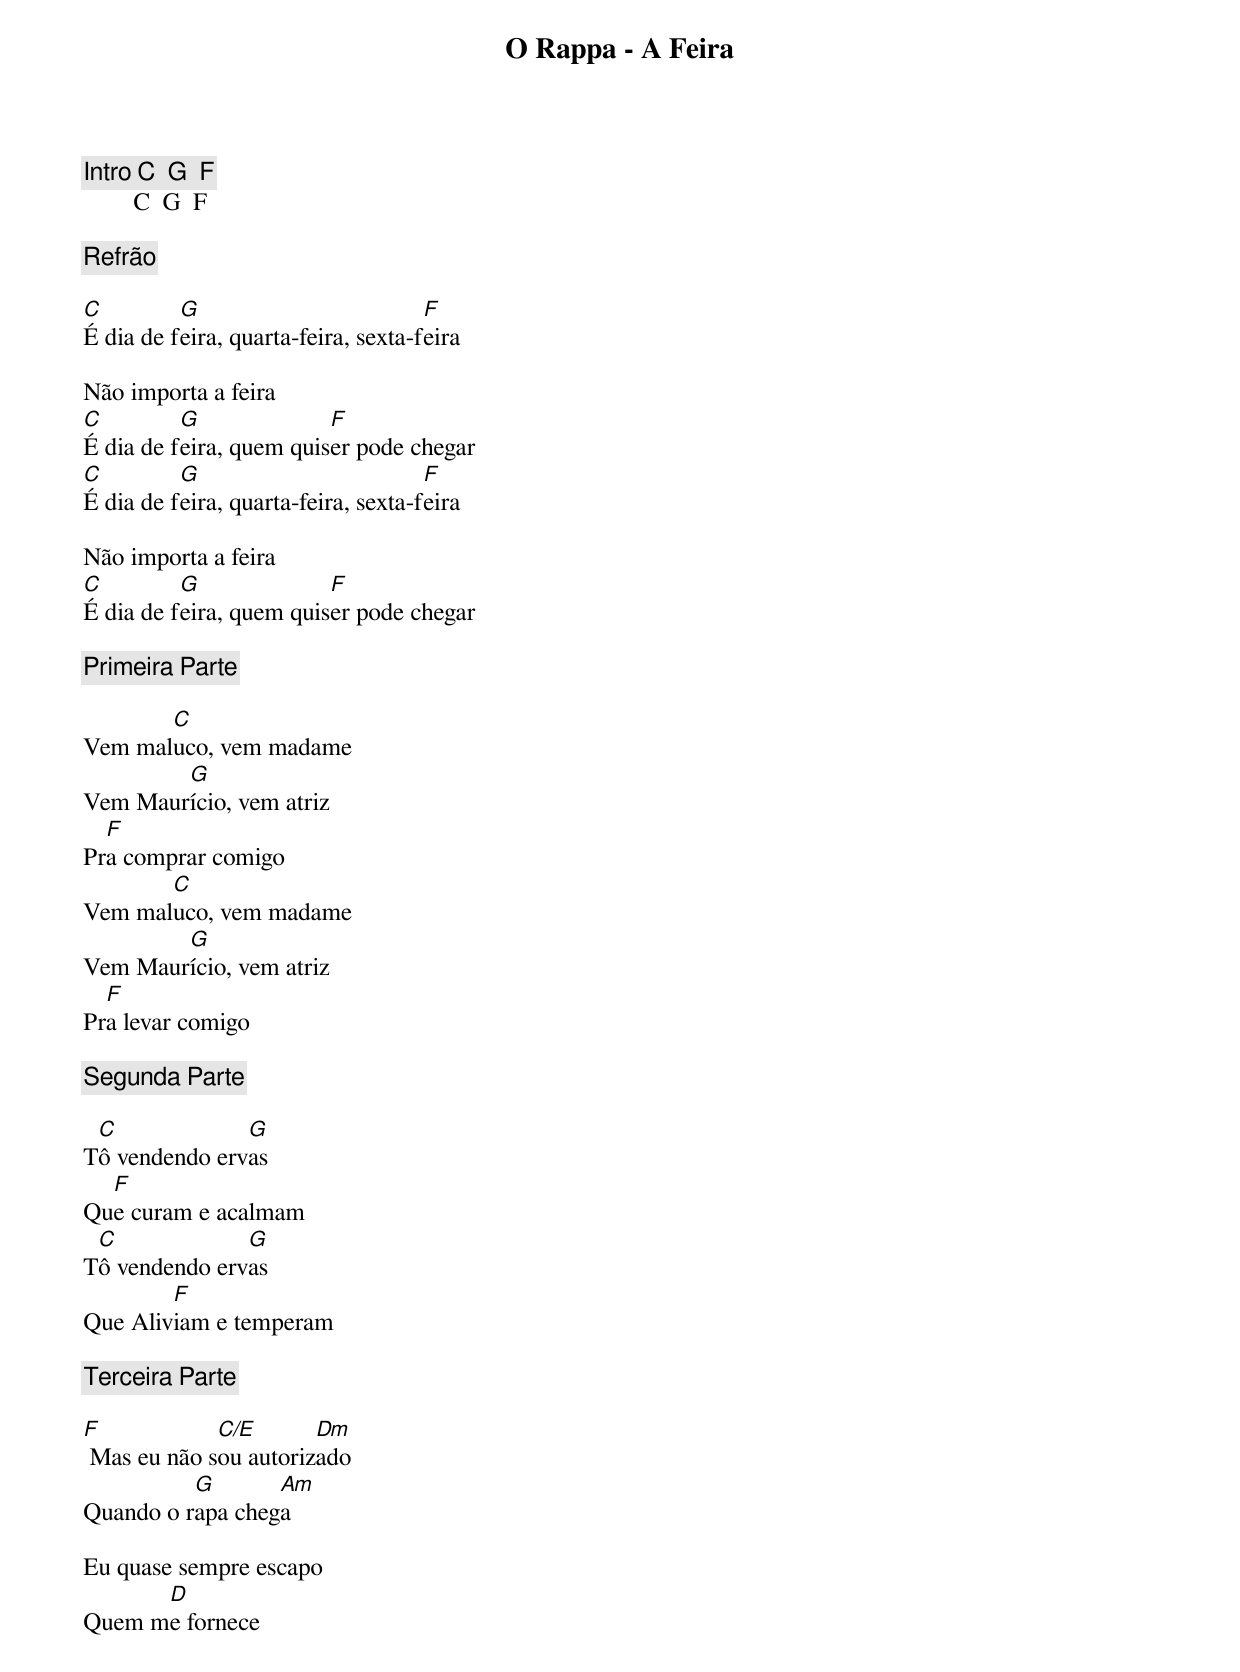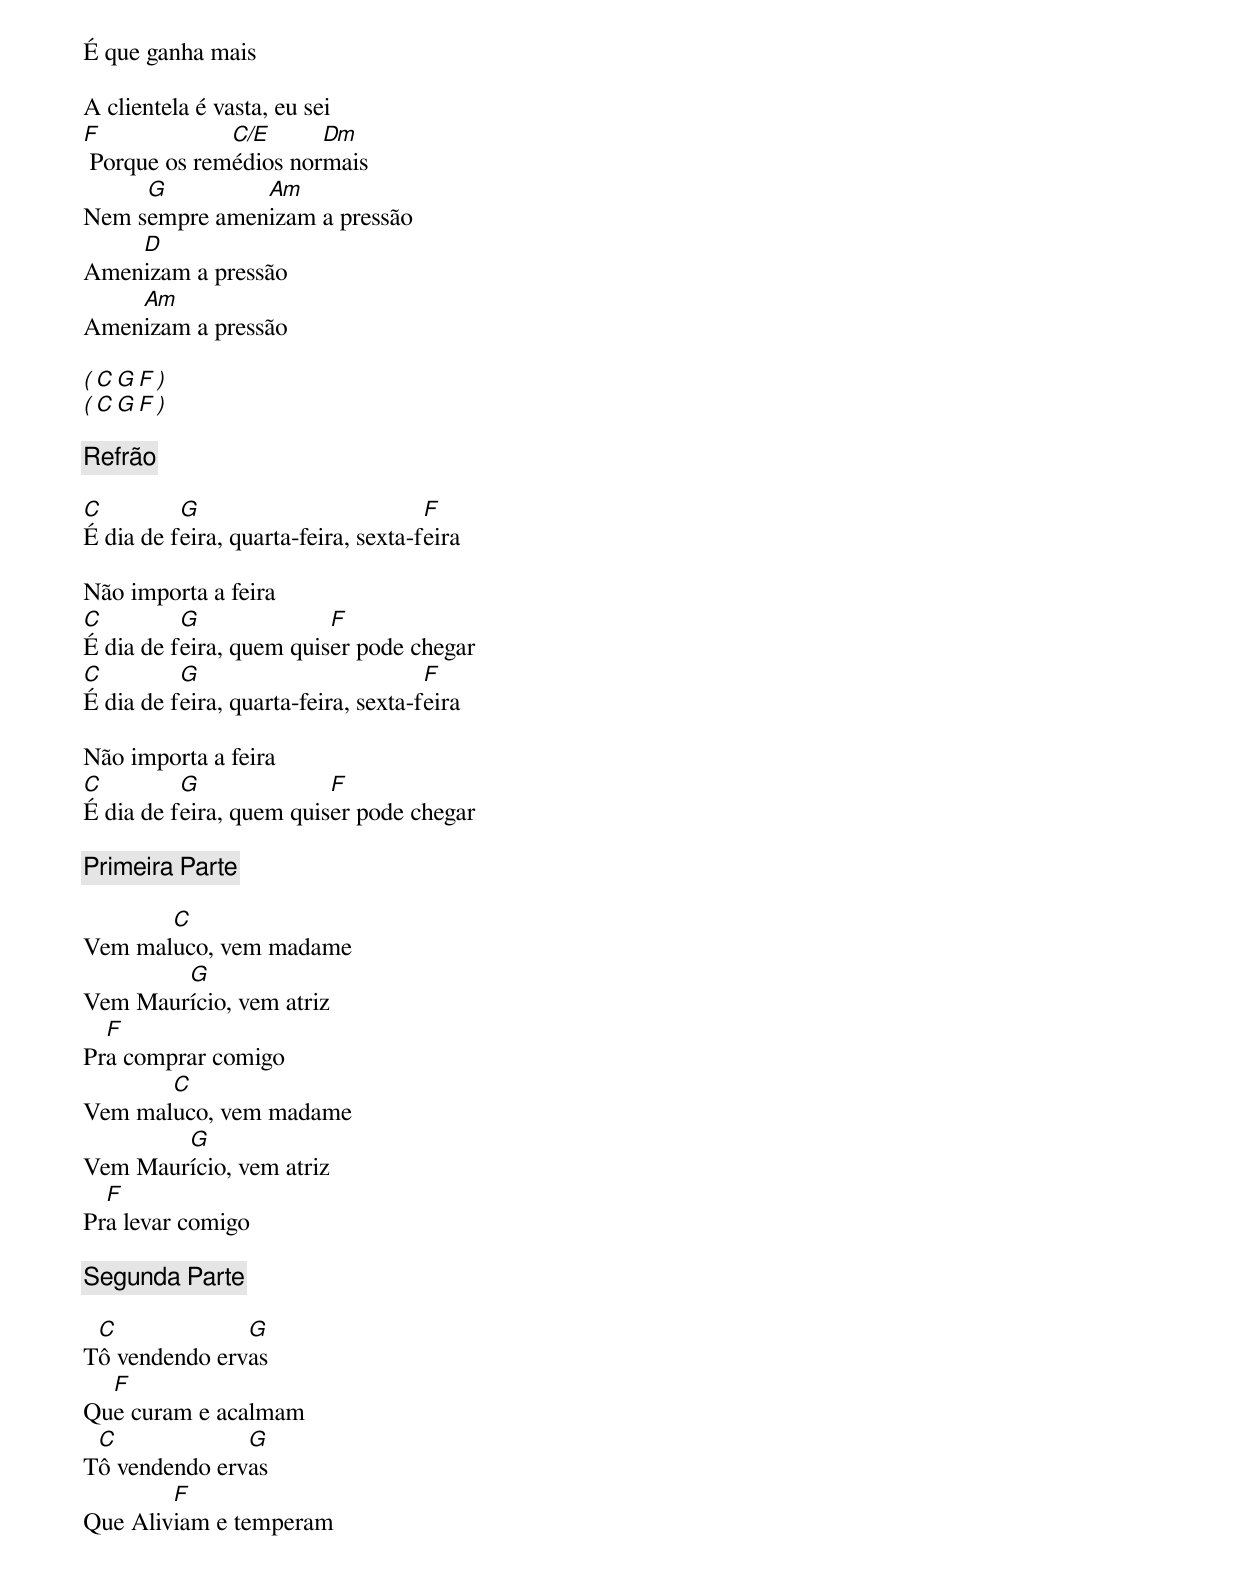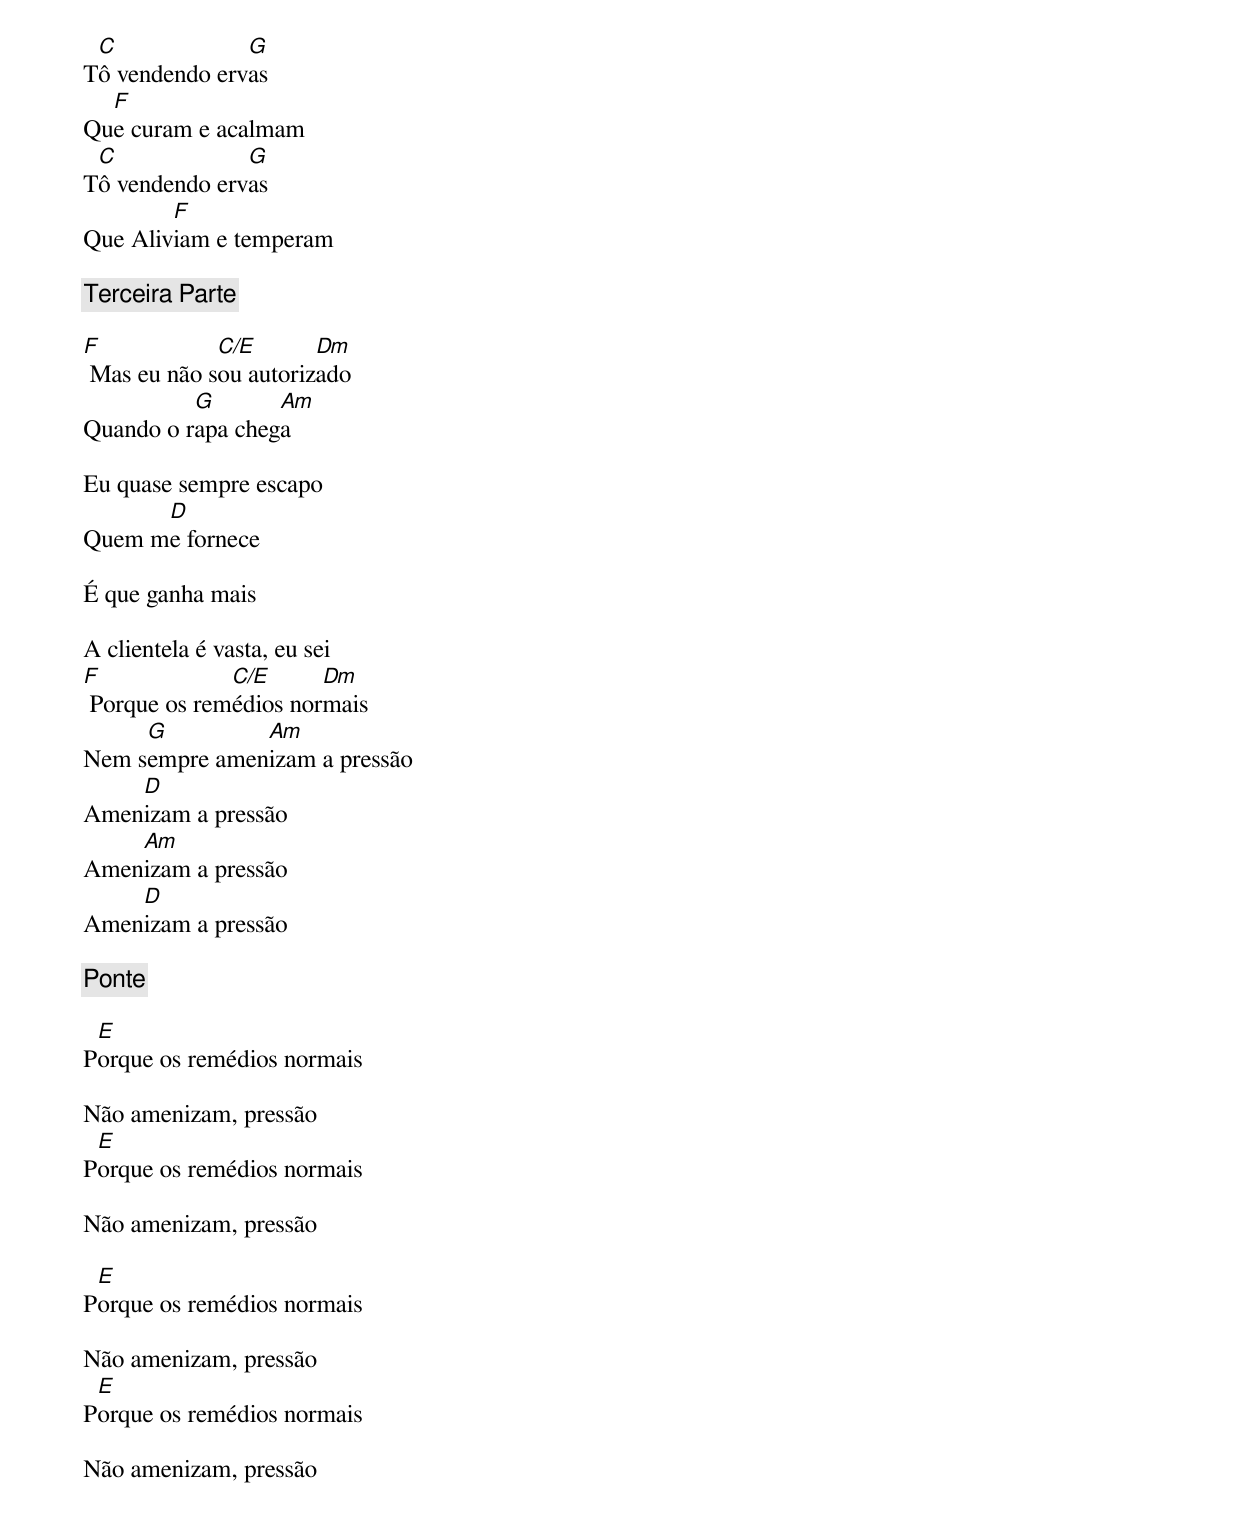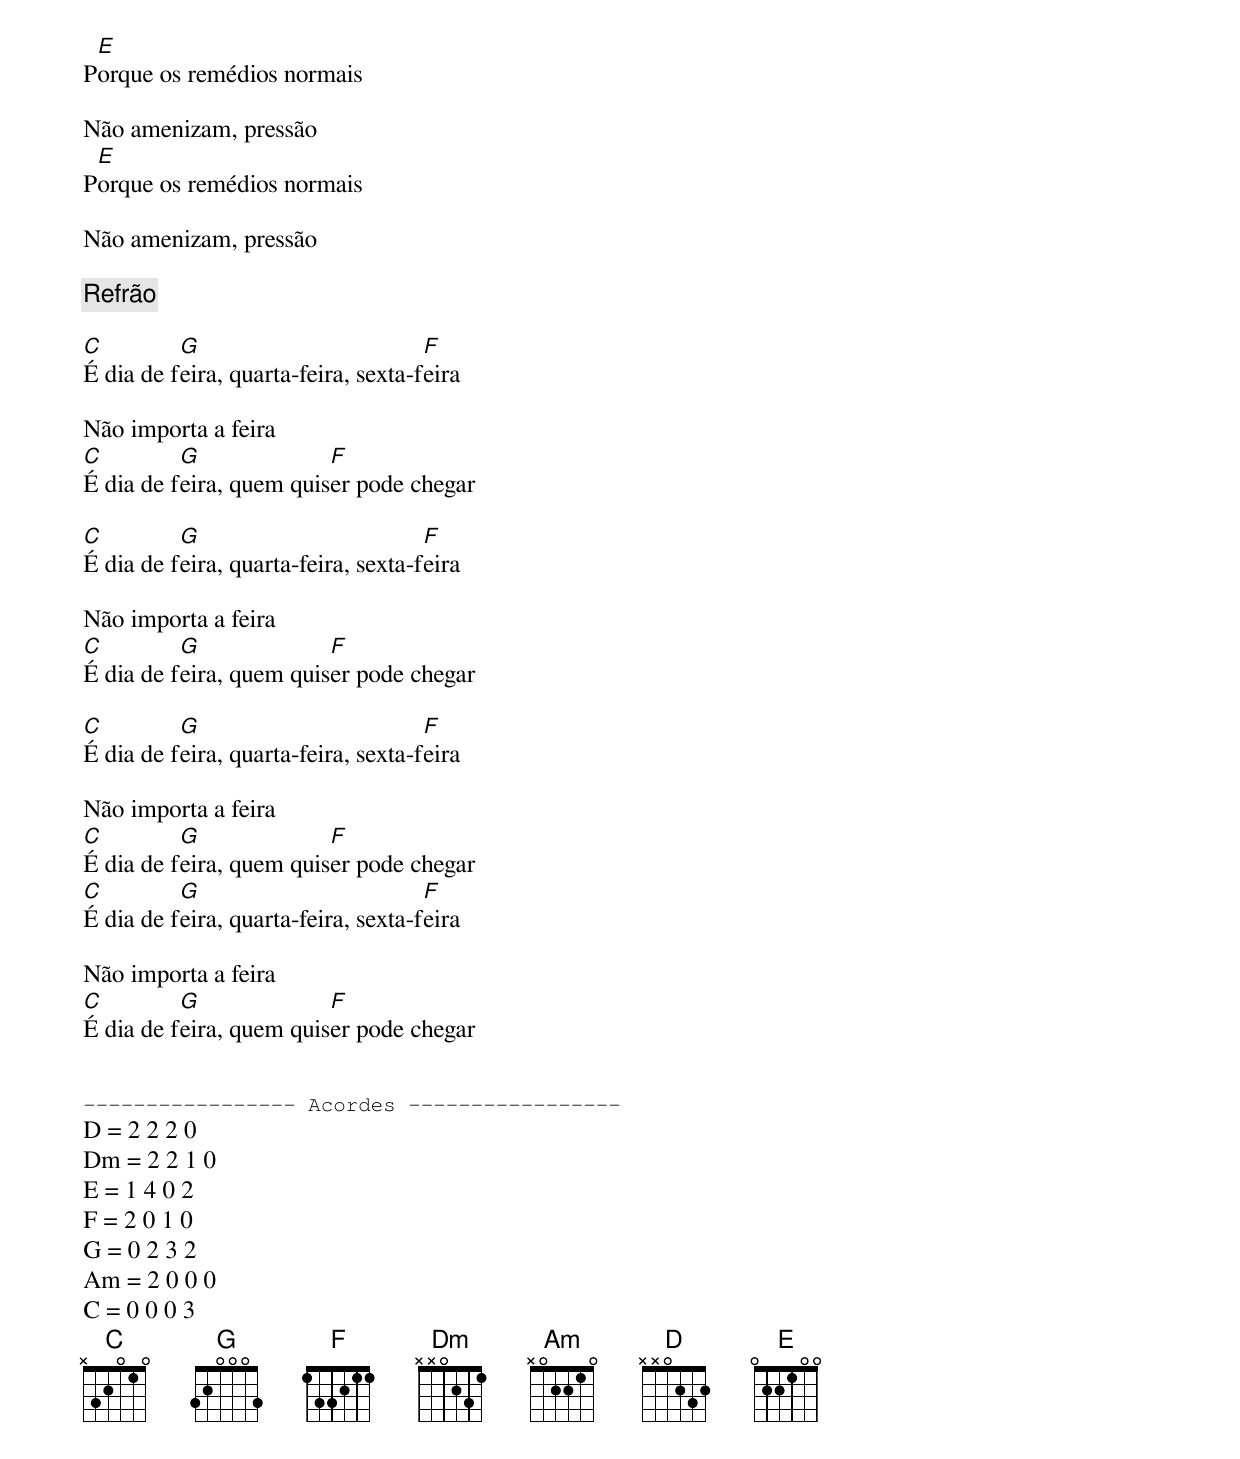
O Rappa - A Feira

[Intro] C  G  F
        C  G  F

[Refrão]

C         G                          F
É dia de feira, quarta-feira, sexta-feira

Não importa a feira
C         G              F
É dia de feira, quem quiser pode chegar
C         G                          F
É dia de feira, quarta-feira, sexta-feira

Não importa a feira
C         G              F
É dia de feira, quem quiser pode chegar

[Primeira Parte]

       C
Vem maluco, vem madame
        G
Vem Maurício, vem atriz
  F
Pra comprar comigo
       C
Vem maluco, vem madame
        G
Vem Maurício, vem atriz
  F
Pra levar comigo

[Segunda Parte]

 C             G
Tô vendendo ervas
  F
Que curam e acalmam
 C             G
Tô vendendo ervas
        F
Que Aliviam e temperam

[Terceira Parte]

F            C/E       Dm
 Mas eu não sou autorizado
          G       Am
Quando o rapa chega

Eu quase sempre escapo
      D
Quem me fornece

É que ganha mais

A clientela é vasta, eu sei
F             C/E      Dm
 Porque os remédios normais
     G         Am
Nem sempre amenizam a pressão
    D
Amenizam a pressão
    Am
Amenizam a pressão

( C  G  F )
( C  G  F )

[Refrão]

C         G                          F
É dia de feira, quarta-feira, sexta-feira

Não importa a feira
C         G              F
É dia de feira, quem quiser pode chegar
C         G                          F
É dia de feira, quarta-feira, sexta-feira

Não importa a feira
C         G              F
É dia de feira, quem quiser pode chegar

[Primeira Parte]

       C
Vem maluco, vem madame
        G
Vem Maurício, vem atriz
  F
Pra comprar comigo
       C
Vem maluco, vem madame
        G
Vem Maurício, vem atriz
  F
Pra levar comigo

[Segunda Parte]

 C             G
Tô vendendo ervas
  F
Que curam e acalmam
 C             G
Tô vendendo ervas
        F
Que Aliviam e temperam

 C             G
Tô vendendo ervas
  F
Que curam e acalmam
 C             G
Tô vendendo ervas
        F
Que Aliviam e temperam

[Terceira Parte]

F            C/E       Dm
 Mas eu não sou autorizado
          G       Am
Quando o rapa chega

Eu quase sempre escapo
      D
Quem me fornece

É que ganha mais

A clientela é vasta, eu sei
F             C/E      Dm
 Porque os remédios normais
     G         Am
Nem sempre amenizam a pressão
    D
Amenizam a pressão
    Am
Amenizam a pressão
    D
Amenizam a pressão

[Ponte]

 E
Porque os remédios normais

Não amenizam, pressão
 E
Porque os remédios normais

Não amenizam, pressão

 E
Porque os remédios normais

Não amenizam, pressão
 E
Porque os remédios normais

Não amenizam, pressão

 E
Porque os remédios normais

Não amenizam, pressão
 E
Porque os remédios normais

Não amenizam, pressão

[Refrão]

C         G                          F
É dia de feira, quarta-feira, sexta-feira

Não importa a feira
C         G              F
É dia de feira, quem quiser pode chegar

C         G                          F
É dia de feira, quarta-feira, sexta-feira

Não importa a feira
C         G              F
É dia de feira, quem quiser pode chegar

C         G                          F
É dia de feira, quarta-feira, sexta-feira

Não importa a feira
C         G              F
É dia de feira, quem quiser pode chegar
C         G                          F
É dia de feira, quarta-feira, sexta-feira

Não importa a feira
C         G              F
É dia de feira, quem quiser pode chegar


----------------- Acordes -----------------
D = 2 2 2 0
Dm = 2 2 1 0
E = 1 4 0 2
F = 2 0 1 0
G = 0 2 3 2
Am = 2 0 0 0
C = 0 0 0 3
